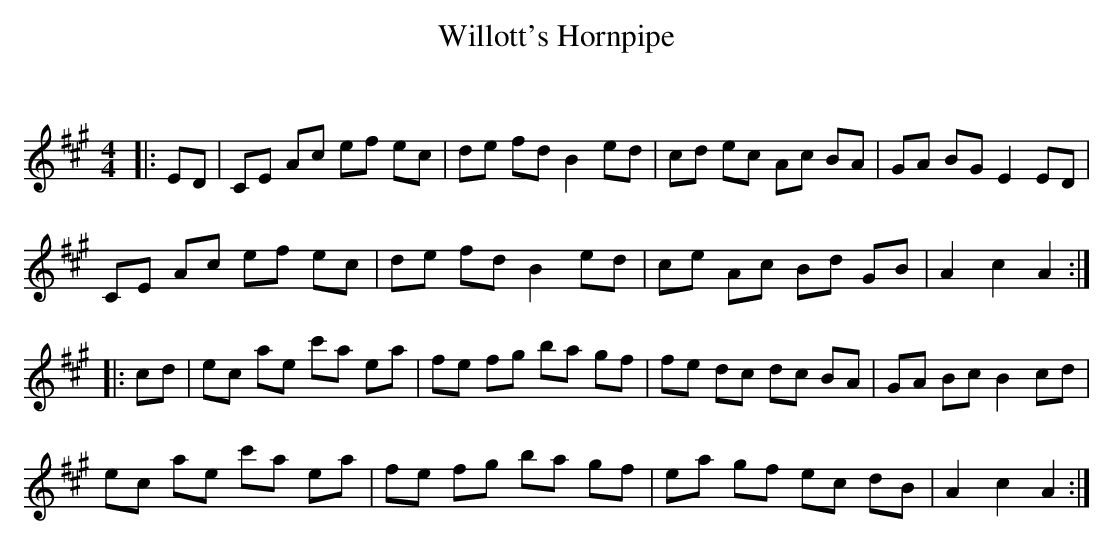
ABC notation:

X:1
T: Willott's Hornpipe
C:
Q: 232
K:A
M:4/4
L:1/8
|:ED|CE Ac ef ec|de fd B2 ed|cd ec Ac BA|GA BG E2 ED|
CE Ac ef ec|de fd B2 ed|ce Ac Bd GB|A2 c2 A2:|
|:cd|ec ae c'a ea|fe fg ba gf|fe dc dc BA|GA Bc B2 cd|
ec ae c'a ea|fe fg ba gf|ea gf ec dB|A2 c2 A2:|
